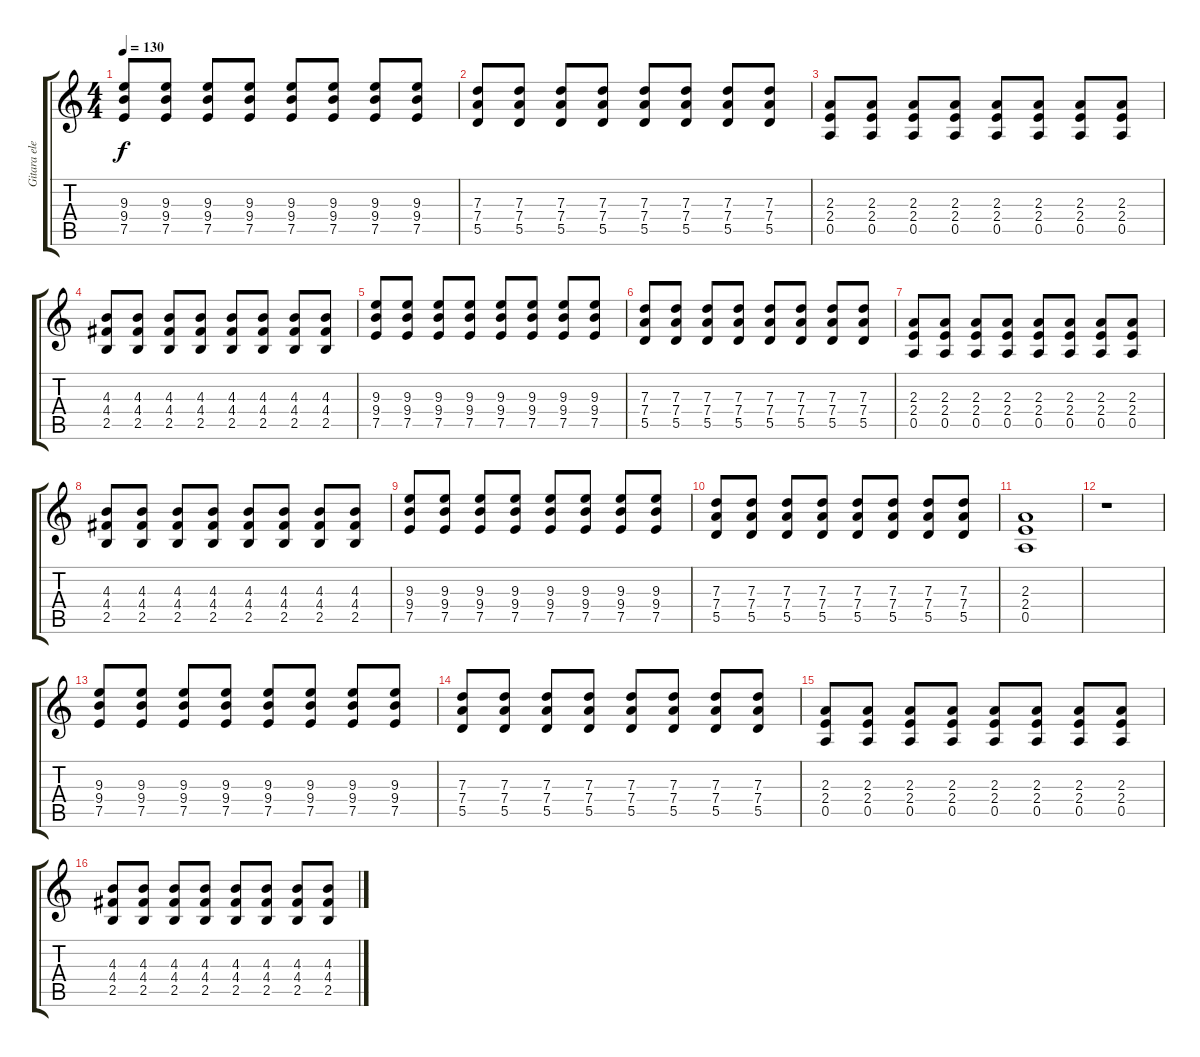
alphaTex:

\track ("Gitara elektryczna (II)" "Gitara ele") {instrument distortionguitar}
\staff {score tabs}
\tuning (E4 B3 G3 D3 A2 E2) {hide}
\ts (4 4)
\tempo 130
\clef g2
\ks c
(9.3 9.4 7.5).8{dy f} (9.3 9.4 7.5).8 (9.3 9.4 7.5).8 (9.3 9.4 7.5).8 (9.3 9.4 7.5).8 (9.3 9.4 7.5).8 (9.3 9.4 7.5).8 (9.3 9.4 7.5).8 |
(7.3 7.4 5.5).8 (7.3 7.4 5.5).8 (7.3 7.4 5.5).8 (7.3 7.4 5.5).8 (7.3 7.4 5.5).8 (7.3 7.4 5.5).8 (7.3 7.4 5.5).8 (7.3 7.4 5.5).8 |
(2.3 2.4 0.5).8 (2.3 2.4 0.5).8 (2.3 2.4 0.5).8 (2.3 2.4 0.5).8 (2.3 2.4 0.5).8 (2.3 2.4 0.5).8 (2.3 2.4 0.5).8 (2.3 2.4 0.5).8 |
(4.3 4.4 2.5).8 (4.3 4.4 2.5).8 (4.3 4.4 2.5).8 (4.3 4.4 2.5).8 (4.3 4.4 2.5).8 (4.3 4.4 2.5).8 (4.3 4.4 2.5).8 (4.3 4.4 2.5).8 |
(9.3 9.4 7.5).8 (9.3 9.4 7.5).8 (9.3 9.4 7.5).8 (9.3 9.4 7.5).8 (9.3 9.4 7.5).8 (9.3 9.4 7.5).8 (9.3 9.4 7.5).8 (9.3 9.4 7.5).8 |
(7.3 7.4 5.5).8 (7.3 7.4 5.5).8 (7.3 7.4 5.5).8 (7.3 7.4 5.5).8 (7.3 7.4 5.5).8 (7.3 7.4 5.5).8 (7.3 7.4 5.5).8 (7.3 7.4 5.5).8 |
(2.3 2.4 0.5).8 (2.3 2.4 0.5).8 (2.3 2.4 0.5).8 (2.3 2.4 0.5).8 (2.3 2.4 0.5).8 (2.3 2.4 0.5).8 (2.3 2.4 0.5).8 (2.3 2.4 0.5).8 |
(4.3 4.4 2.5).8 (4.3 4.4 2.5).8 (4.3 4.4 2.5).8 (4.3 4.4 2.5).8 (4.3 4.4 2.5).8 (4.3 4.4 2.5).8 (4.3 4.4 2.5).8 (4.3 4.4 2.5).8 |
(9.3 9.4 7.5).8 (9.3 9.4 7.5).8 (9.3 9.4 7.5).8 (9.3 9.4 7.5).8 (9.3 9.4 7.5).8 (9.3 9.4 7.5).8 (9.3 9.4 7.5).8 (9.3 9.4 7.5).8 |
(7.3 7.4 5.5).8 (7.3 7.4 5.5).8 (7.3 7.4 5.5).8 (7.3 7.4 5.5).8 (7.3 7.4 5.5).8 (7.3 7.4 5.5).8 (7.3 7.4 5.5).8 (7.3 7.4 5.5).8 |
(2.3 2.4 0.5).1 |
r.1 |
(9.3 9.4 7.5).8 (9.3 9.4 7.5).8 (9.3 9.4 7.5).8 (9.3 9.4 7.5).8 (9.3 9.4 7.5).8 (9.3 9.4 7.5).8 (9.3 9.4 7.5).8 (9.3 9.4 7.5).8 |
(7.3 7.4 5.5).8 (7.3 7.4 5.5).8 (7.3 7.4 5.5).8 (7.3 7.4 5.5).8 (7.3 7.4 5.5).8 (7.3 7.4 5.5).8 (7.3 7.4 5.5).8 (7.3 7.4 5.5).8 |
(2.3 2.4 0.5).8 (2.3 2.4 0.5).8 (2.3 2.4 0.5).8 (2.3 2.4 0.5).8 (2.3 2.4 0.5).8 (2.3 2.4 0.5).8 (2.3 2.4 0.5).8 (2.3 2.4 0.5).8 |
(4.3 4.4 2.5).8 (4.3 4.4 2.5).8 (4.3 4.4 2.5).8 (4.3 4.4 2.5).8 (4.3 4.4 2.5).8 (4.3 4.4 2.5).8 (4.3 4.4 2.5).8 (4.3 4.4 2.5).8
